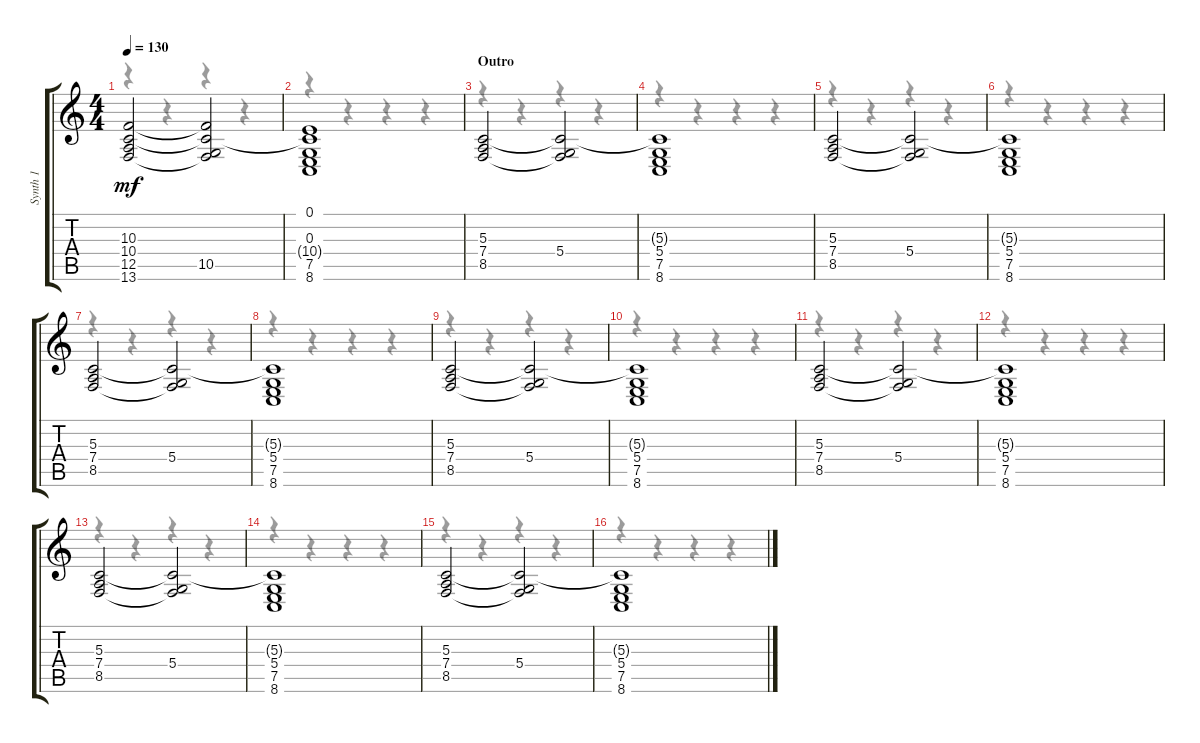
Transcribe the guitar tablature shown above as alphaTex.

\track ("Synth 1" "Synth 1") {instrument pad8sweep}
\staff {score tabs}
\tuning (E4 B3 G3 D3 A2 E2) {hide}
\voice
\ts (4 4)
\tempo 130
\clef g2
\ks c
(10.3 10.4 12.5 13.6).2{dy mf} (10.3{t} 10.4{t} 10.5 13.6{t}).2 |
(0.1 0.3 10.4{t} 7.5 8.6).1 |
\section ("" "Outro")
(5.3 7.4 8.5).2 (5.3{t} 5.4 8.5{t}).2 |
(5.3{t} 5.4 7.5 8.6).1 |
(5.3 7.4 8.5).2 (5.3{t} 5.4 8.5{t}).2 |
(5.3{t} 5.4 7.5 8.6).1 |
(5.3 7.4 8.5).2 (5.3{t} 5.4 8.5{t}).2 |
(5.3{t} 5.4 7.5 8.6).1 |
(5.3 7.4 8.5).2 (5.3{t} 5.4 8.5{t}).2 |
(5.3{t} 5.4 7.5 8.6).1 |
(5.3 7.4 8.5).2 (5.3{t} 5.4 8.5{t}).2 |
(5.3{t} 5.4 7.5 8.6).1 |
(5.3 7.4 8.5).2 (5.3{t} 5.4 8.5{t}).2 |
(5.3{t} 5.4 7.5 8.6).1 |
(5.3 7.4 8.5).2 (5.3{t} 5.4 8.5{t}).2 |
(5.3{t} 5.4 7.5 8.6).1
\voice
\clef g2
\ottava regular
\simile none
\ks c
r.4{dy f} r.4 r.4 r.4 |
r.4 r.4 r.4 r.4 |
r.4 r.4 r.4 r.4 |
r.4 r.4 r.4 r.4 |
r.4 r.4 r.4 r.4 |
r.4 r.4 r.4 r.4 |
r.4 r.4 r.4 r.4 |
r.4 r.4 r.4 r.4 |
r.4 r.4 r.4 r.4 |
r.4 r.4 r.4 r.4 |
r.4 r.4 r.4 r.4 |
r.4 r.4 r.4 r.4 |
r.4 r.4 r.4 r.4 |
r.4 r.4 r.4 r.4 |
r.4 r.4 r.4 r.4 |
r.4 r.4 r.4 r.4
